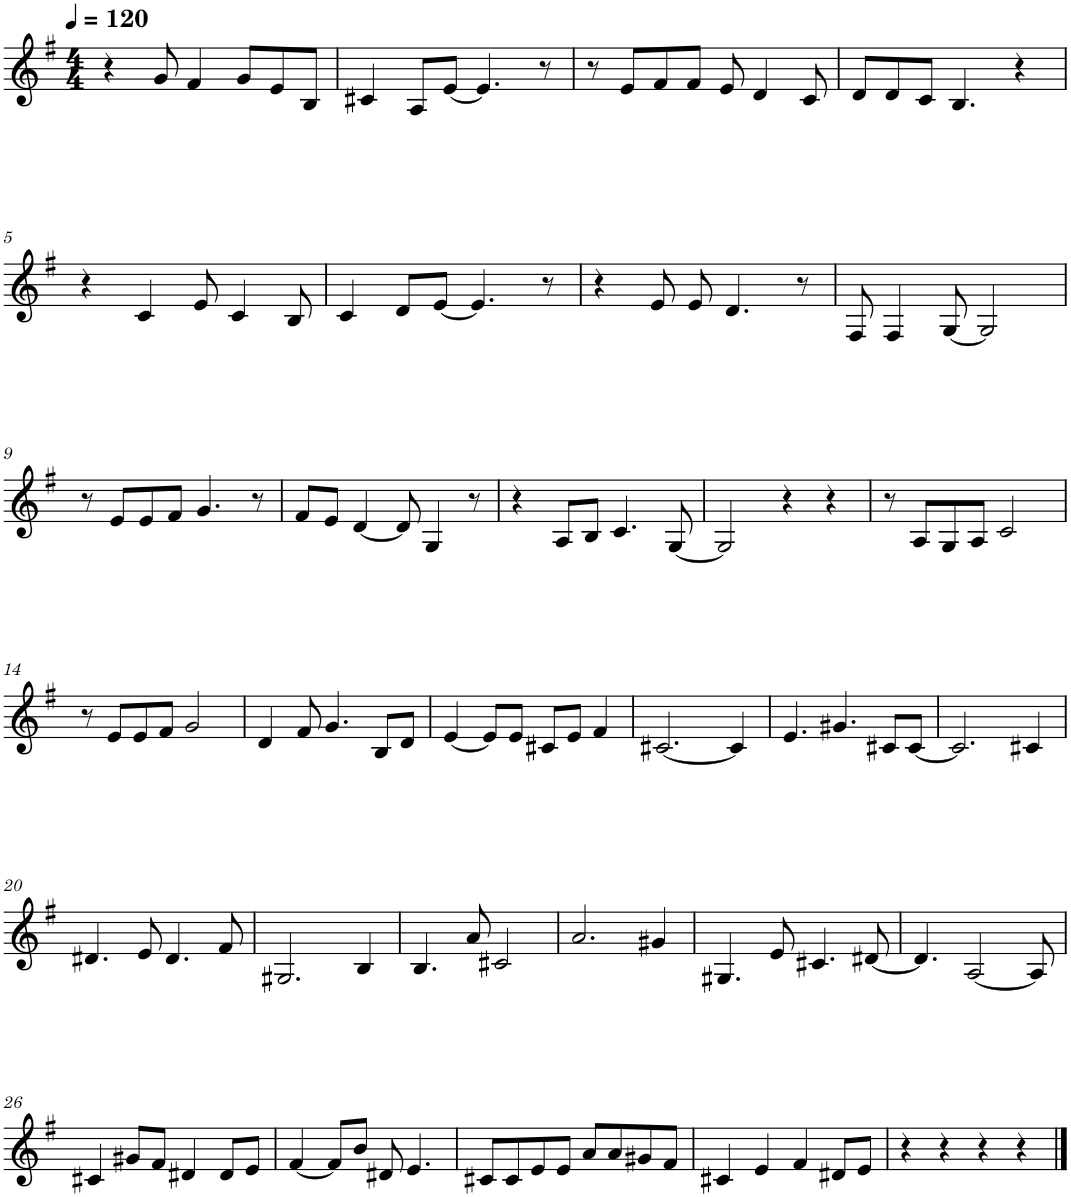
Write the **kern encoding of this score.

**kern
*part1
*staff1
*I"Track 1
*clefG2
*k[f#]
*M4/4
*MM120
=1
4r
8g/
4f#/
8g/L
8e/
8B/J
=2
4c#X/
8A/L
[8e/J
4.e/]
8r
=3
8r
8e/L
8f#/
8f#/J
8e/
4d/
8c/
=4
8d/L
8d/
8c/J
4.B/
4r
!!LO:LB:g=z
=5
4r
4c/
8e/
4c/
8B/
=6
4c/
8d/L
[8e/J
4.e/]
8r
=7
4r
8e/
8e/
4.d/
8r
=8
8F#/
4F#/
[8G/
2G/]
!!LO:LB:g=z
=9
8r
8e/L
8e/
8f#/J
4.g/
8r
=10
8f#/L
8e/J
[4d/
8d/]
4G/
8r
=11
4r
8A/L
8B/J
4.c/
[8G/
=12
2G/]
4r
4r
=13
8r
8A/L
8G/
8A/J
2c/
!!LO:LB:g=z
=14
8r
8e/L
8e/
8f#/J
2g/
=15
4d/
8f#/
4.g/
8B/L
8d/J
=16
[4e/
8e/L]
8e/J
8c#X/L
8e/J
4f#/
=17
[2.c#X/
4c#/]
=18
4.e/
4.g#X/
8c#X/L
[8c#/J
=19
2.c#/]
4c#X/
!!LO:LB:g=z
=20
4.d#X/
8e/
4.d#/
8f#/
=21
2.G#X/
4B/
=22
4.B/
8a/
2c#X/
=23
2.a/
4g#X/
=24
4.G#X/
8e/
4.c#X/
[8d#X/
=25
4.d#/]
[2A/
8A/]
!!LO:LB:g=z
=26
4c#X/
8g#X/L
8f#/J
4d#X/
8d#/L
8e/J
=27
[4f#/
8f#/L]
8b/J
8d#X/
4.e/
=28
8c#X/L
8c#/
8e/
8e/J
8a/L
8a/
8g#X/
8f#/J
=29
4c#X/
4e/
4f#/
8d#X/L
8e/J
=30
4r
4r
4r
4r
==
*-
